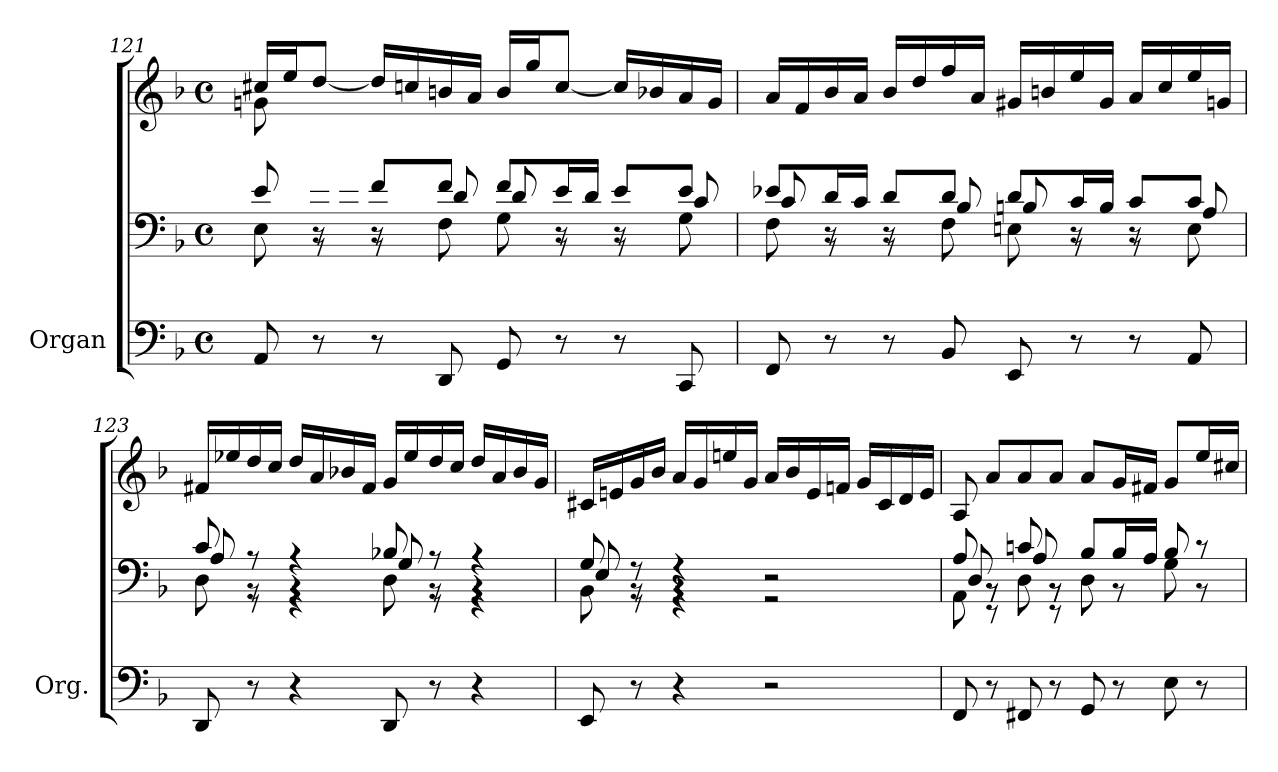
**kern	**kern	**kern
*part1	*part1	*part1
*staff3	*staff2	*staff1
*I"Organ	*	*
*I'Org.	*	*
!!LO:LB:g=z
*clefF4	*clefF4	*clefG2
*k[b-]	*k[b-]	*k[b-]
*M4/4	*M4/4	*M4/4
*met(c)	*met(c)	*met(c)
=121	=121	=121
*	*^	*^
*	*	*^	*	*
8AA/	8ryy	8e/	8E\	16cc#X/LL	8gn\L
.	.	.	.	16ee/J	.
8r	16f/L	8rBB	8r	[8dd/J	2..ryy
.	16e/JJ	.	.	.	.
8r	8f/L	8rBB	8r	16dd/LL]	.
.	.	.	.	16ccn/	.
8DD/	8f/J	8d/	8F\	16bn/	.
.	.	.	.	16a/JJ	.
8GG/	8f/L	8d/	8G\	16b/LL	.
.	.	.	.	16gg/J	.
8r	16e/L	8rBB	8r	[8cc/J	.
.	16d/JJ	.	.	.	.
8r	8e/L	8rBB	8r	16cc/LL]	.
.	.	.	.	16b-X/	.
8CC/	8e/J	8c/	8G\	16a/	.
.	.	.	.	16g/JJ	.
*	*	*	*	*v	*v
=122	=122	=122	=122	=122
8FF/	8e-X/L	8F\	8c/	16a/LL
.	.	.	.	16f/
8r	16d/L	8r	8rBB	16b-/
.	16c/JJ	.	.	16a/JJ
8r	8d/L	8r	8rBB	16b-/LL
.	.	.	.	16dd/
8BB-/	8d/J	8F\	8B-/	16ff/
.	.	.	.	16a/JJ
8EE/	8d/L	8En\	8Bn/	16g#X/LL
.	.	.	.	16bn/
8r	16c/L	8r	8rBB	16ee/
.	16B/JJ	.	.	16g#/JJ
8r	8c/L	8r	8rBB	16a/LL
.	.	.	.	16cc/
8AA/	8c/J	8E\	8A/	16ee/
.	.	.	.	16gn/JJ
=123	=123	=123	=123	=123
8DD/	8c/	8D\	8A/	16f#X/LL
.	.	.	.	16ee-X/
8r	8rA	8rBB	8rGG	16dd/
.	.	.	.	16cc/JJ
4r	4rA	4rBB	4rGG	16dd/LL
.	.	.	.	16a/
.	.	.	.	16b-X/
.	.	.	.	16f#/JJ
8DD/	8B-X/	8D\	8G/	16g/LL
.	.	.	.	16ee-/
8r	8rA	8rBB	8rGG	16dd/
.	.	.	.	16cc/JJ
4r	4rA	4rBB	4rGG	16dd/LL
.	.	.	.	16a/
.	.	.	.	16b-/
.	.	.	.	16g/JJ
=124	=124	=124	=124	=124
8EE/	8G/	8BB-\	8E/	16c#X/LL
.	.	.	.	16en/
8r	8rF	8rBB	8rGG	16g/
.	.	.	.	16b-/JJ
4r	4rF	4rBB	4rGG	16a/LL
.	.	.	.	16g/
.	.	.	.	16een/
.	.	.	.	16g/JJ
2r	2r	2r	2rGG	16a/LL
.	.	.	.	16b-/
.	.	.	.	16e/
.	.	.	.	16fn/JJ
.	.	.	.	16g/LL
.	.	.	.	16c#/
.	.	.	.	16d/
.	.	.	.	16e/JJ
!!LO:LB:g=z
=125	=125	=125	=125	=125
8FF/	8A/	8AA\	8D/	8A/
8r	8rBB	8rBB	8rEE	8a/L
8FF#X/	8cn/	8D\	8A/	8a/
8r	8rBB	8rBB	8rEE	8a/J
8GG/	8B-/L	8D\	2ryy	8a/L
8r	16B-/L	8r	.	16g/L
.	16A/JJ	.	.	16f#X/JJ
8E\	8B-/	8G\	.	8g/L
8r	8r	8r	.	16ee/L
.	.	.	.	16cc#X/JJ
*	*v	*v	*v	*
=	=	=
*-	*-	*-
